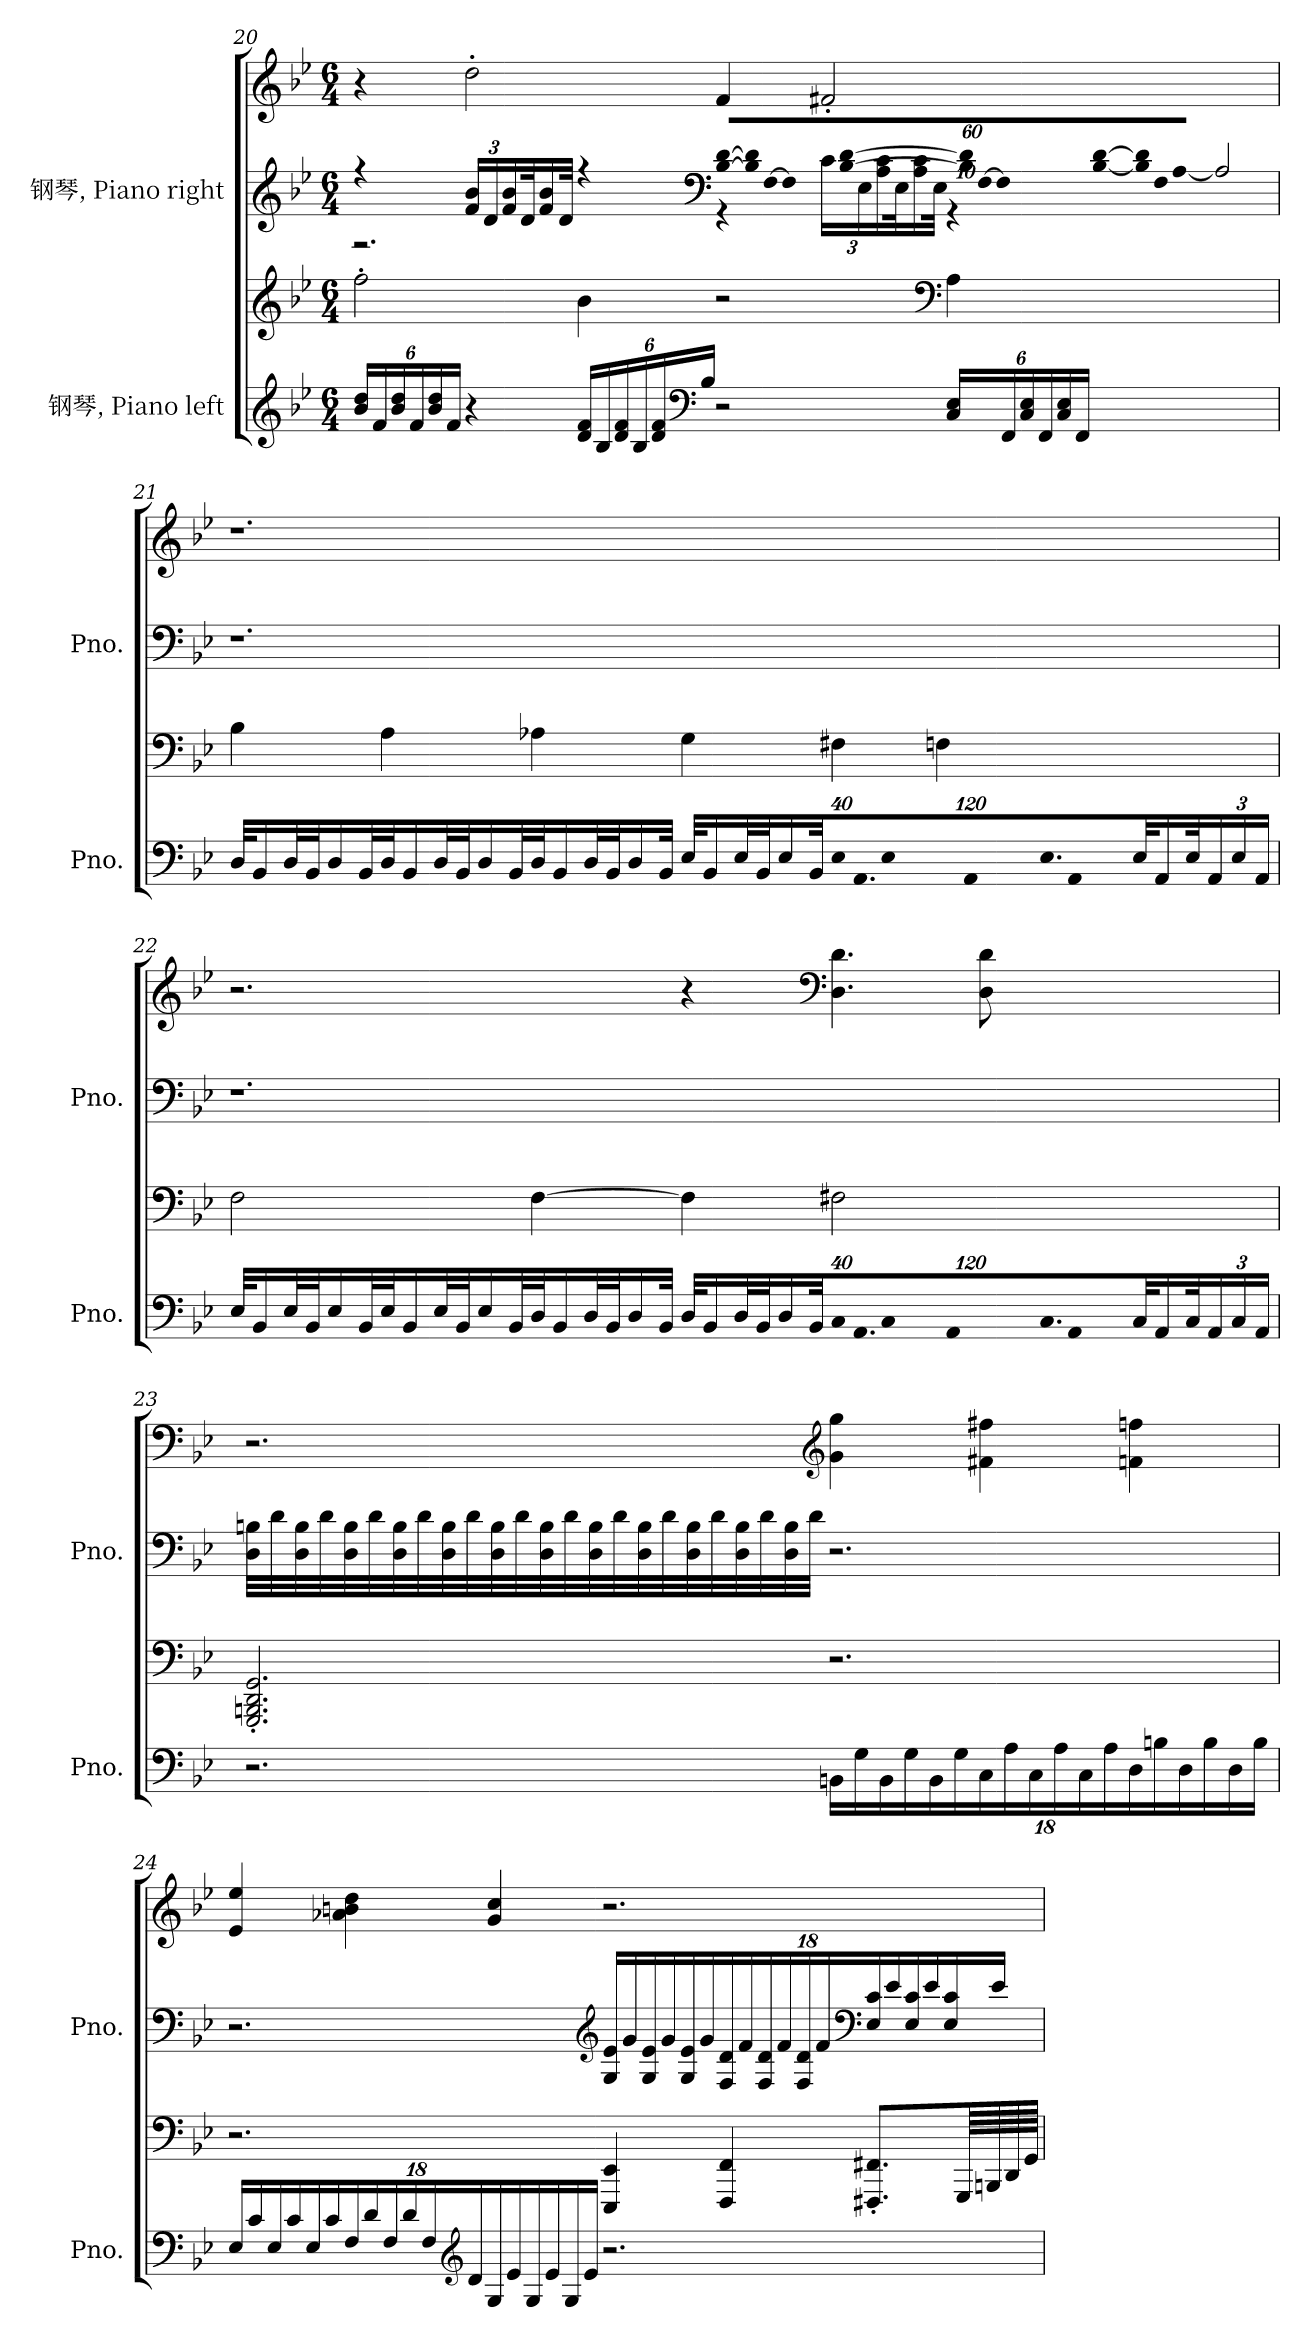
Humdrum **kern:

**kern	**kern	**kern	**kern
*part2	*part2	*part1	*part1
*staff4	*staff3	*staff2	*staff1
*I"钢琴, Piano left	*	*I"钢琴, Piano right	*
*I'Pno.	*	*I'Pno.	*
!!LO:LB:g=z
*clefG2	*clefG2	*clefG2	*clefG2
*k[b-e-]	*k[b-e-]	*k[b-e-]	*k[b-e-]
*M6/4	*M6/4	*M6/4	*M6/4
*MM84	*MM84	*MM84	*MM84
*Xbrackettup	*	*	*
=20	=20	=20	=20
*	*	*^	*
24b-/ 24dd/LL	2ff'\	4r	2.r	4r
24f/	.	.	.	.
24b-/ 24dd/	.	.	.	.
24f/	.	.	.	.
24b-/ 24dd/	.	.	.	.
24f/JJ	.	.	.	.
*	*	*Xbrackettup	*	*
*	*	*	*	*MM84
4r	.	24f/ 24b-/LL	.	2dd'\
.	.	24d/	.	.
.	.	24f/ 24b-/	.	.
.	.	32d/K	.	.
.	.	16f/ 16b-/	.	.
.	.	32d/JJk	.	.
24d/ 24f/LL	4b-\	4r	.	.
24B-/	.	.	.	.
24d/ 24f/	.	.	.	.
24B-/	.	.	.	.
24d/ 24f/	.	.	.	.
*clefF4	*	*	*	*
24B-/JJ	.	.	.	.
*	*	*clefF4	*	*
!	!	!LO:N:vis=32	!	!
2r	2r	[1920%53B-/ [1920%53d/LLL	4r	4f/
!	!	!LO:N:vis=64	!	!
.	.	640%9B-/] 640%9d/]L	.	.
!	!	!LO:N:vis=64	!	!
.	.	[640%9F/J	.	.
!	!	!LO:N:vis=32	!	!
.	.	1920%53F/]	.	.
!	!	!LO:N:vis=32	!	!
.	.	[1920%53B-/ [1920%53d/	.	.
!	!	!LO:N:vis=64	!	!
.	.	640%9B-/] 640%9d/]L	.	.
!	!	!LO:N:vis=64	!	!
.	.	[640%9F/J	.	.
!	!	!LO:N:vis=32	!	!
.	.	1920%53F/]	.	.
!	!	!LO:N:vis=32	!	!
.	.	[1920%53B-/ [1920%53d/	.	.
!	!	!LO:N:vis=64	!	!
.	.	640%9B-/] 640%9d/]L	.	.
!	!	!LO:N:vis=64	!	!
.	.	640%9F/J	.	.
!	!	!LO:N:vis=32	!	!
.	.	[1920%53A/JJJ	.	.
*	*	*	*	*MM82
.	.	2A/]	24c\LL	2f#X'/
.	.	.	24E-\	.
.	.	.	24A\ 24c\	.
.	.	.	32E-\K	.
.	.	.	16A\ 16c\	.
.	.	.	32E-\JJk	.
*	*clefF4	*	*	*
24C/ 24E-/LL	4A\	.	4r	.
24FF/	.	.	.	.
24C/ 24E-/	.	.	.	.
24FF/	.	.	.	.
24C/ 24E-/	.	.	.	.
24FF/JJ	.	.	.	.
*	*	*v	*v	*
!!LO:PB:g=z
=21	=21	=21	=21
32D/KLL	4B-\	1.r	1.r
16BB-/	.	.	.
32D/L	.	.	.
32BB-/J	.	.	.
16D/	.	.	.
32BB-/L	.	.	.
32D/J	4A\	.	.
16BB-/	.	.	.
32D/L	.	.	.
32BB-/J	.	.	.
16D/	.	.	.
32BB-/L	.	.	.
32D/J	4A-X\	.	.
16BB-/	.	.	.
32D/L	.	.	.
32BB-/J	.	.	.
16D/	.	.	.
32BB-/JJk	.	.	.
32E-/KLL	4G\	.	.
16BB-/	.	.	.
32E-/L	.	.	.
32BB-/J	.	.	.
16E-/	.	.	.
32BB-/L	.	.	.
!LO:N:vis=32	!	!	!
640%23E-/	4F#X\	.	.
!LO:N:vis=32.	!	!	!
1920%103AA/	.	.	.
!LO:N:vis=32	!	!	!
640%23E-/	.	.	.
!LO:N:vis=32	!	!	!
640%23AA/	.	.	.
!LO:N:vis=32.	!	!	!
1920%103E-/	.	.	.
!LO:N:vis=32	!	!	!
640%23AA/	.	.	.
.	4Fn\	.	.
32E-/J	.	.	.
16AA/	.	.	.
32E-/K	.	.	.
24AA/	.	.	.
24E-/	.	.	.
24AA/JJ	.	.	.
.	960ryy	960ryy	960ryy
!!LO:LB:g=z
=22	=22	=22	=22
32E-/KLL	2F\	1.r	2.r
16BB-/	.	.	.
32E-/L	.	.	.
32BB-/J	.	.	.
16E-/	.	.	.
32BB-/L	.	.	.
32E-/J	.	.	.
16BB-/	.	.	.
32E-/L	.	.	.
32BB-/J	.	.	.
16E-/	.	.	.
32BB-/L	.	.	.
32D/J	[4F\	.	.
16BB-/	.	.	.
32D/L	.	.	.
32BB-/J	.	.	.
16D/	.	.	.
32BB-/JJk	.	.	.
32D/KLL	4F\]	.	4r
16BB-/	.	.	.
32D/L	.	.	.
32BB-/J	.	.	.
16D/	.	.	.
32BB-/L	.	.	.
*	*	*	*clefF4
*	*	*	*MM80
!LO:N:vis=32	!	!	!
640%23C/	2F#X\	.	4.D\ 4.d\
!LO:N:vis=32.	!	!	!
1920%103AA/	.	.	.
!LO:N:vis=32	!	!	!
640%23C/	.	.	.
!LO:N:vis=32	!	!	!
640%23AA/	.	.	.
!LO:N:vis=32.	!	!	!
1920%103C/	.	.	.
!LO:N:vis=32	!	!	!
640%23AA/	.	.	.
32C/J	.	.	.
16AA/	.	.	.
32C/K	.	.	.
*	*	*	*MM69
.	.	.	8D\ 8d\
24AA/	.	.	.
24C/	.	.	.
24AA/JJ	.	.	.
.	960ryy	960ryy	960ryy
!!LO:LB:g=z
=23	=23	=23	=23
2.r	2.GGG/' 2.BBBn/' 2.DD/' 2.GG/'	32D\ 32Bn\LLL	2.r
.	.	32d\	.
.	.	32D\ 32B\	.
.	.	32d\	.
.	.	32D\ 32B\	.
.	.	32d\	.
.	.	32D\ 32B\	.
.	.	32d\	.
.	.	32D\ 32B\	.
.	.	32d\	.
.	.	32D\ 32B\	.
.	.	32d\	.
.	.	32D\ 32B\	.
.	.	32d\	.
.	.	32D\ 32B\	.
.	.	32d\	.
.	.	32D\ 32B\	.
.	.	32d\	.
.	.	32D\ 32B\	.
.	.	32d\	.
.	.	32D\ 32B\	.
.	.	32d\	.
.	.	32D\ 32B\	.
.	.	32d\JJJ	.
*	*	*	*clefG2
24BBn\LL	2.r	2.r	4g\ 4gg\
24G\	.	.	.
24BB\	.	.	.
24G\	.	.	.
24BB\	.	.	.
24G\	.	.	.
24C\	.	.	4f#X\ 4ff#X\
24A\	.	.	.
24C\	.	.	.
24A\	.	.	.
24C\	.	.	.
24A\	.	.	.
*	*	*	*MM78
24D\	.	.	4fn\ 4ffn\
24Bn\	.	.	.
24D\	.	.	.
24B\	.	.	.
24D\	.	.	.
24B\JJ	.	.	.
!!LO:PB:g=z
=24	=24	=24	=24
*	*	*	*MM82
24E-/LL	2.r	2.r	4e-/ 4ee-/
24c/	.	.	.
24E-/	.	.	.
24c/	.	.	.
24E-/	.	.	.
24c/	.	.	.
*	*	*	*MM80
24F/	.	.	4a-X\ 4bn\ 4dd\
24d/	.	.	.
24F/	.	.	.
24d/	.	.	.
24F/	.	.	.
*clefG2	*	*	*
24d/	.	.	.
24G/	.	.	4g/ 4cc/
24e-/	.	.	.
24G/	.	.	.
24e-/	.	.	.
24G/	.	.	.
24e-/JJ	.	.	.
*	*	*clefG2	*
*	*	*	*MM84
2.r	4EEE-/ 4EE-/	24G/ 24e-/LL	2.r
.	.	24g/	.
.	.	24G/ 24e-/	.
.	.	24g/	.
.	.	24G/ 24e-/	.
.	.	24g/	.
.	4FFF/ 4FF/	24F/ 24d/	.
.	.	24f/	.
.	.	24F/ 24d/	.
.	.	24f/	.
.	.	24F/ 24d/	.
.	.	24f/	.
*	*	*clefF4	*
.	8.FFF#X/' 8.FF#X/'L	24E-/ 24c/	.
.	.	24e-/	.
.	.	24E-/ 24c/	.
.	.	24e-/	.
.	.	24E-/ 24c/	.
.	64GGG/LLL	.	.
.	64BBBn/	.	.
.	.	24e-/JJ	.
.	64DD/	.	.
.	64GG/JJJJ	.	.
=	=	=	=
*-	*-	*-	*-
